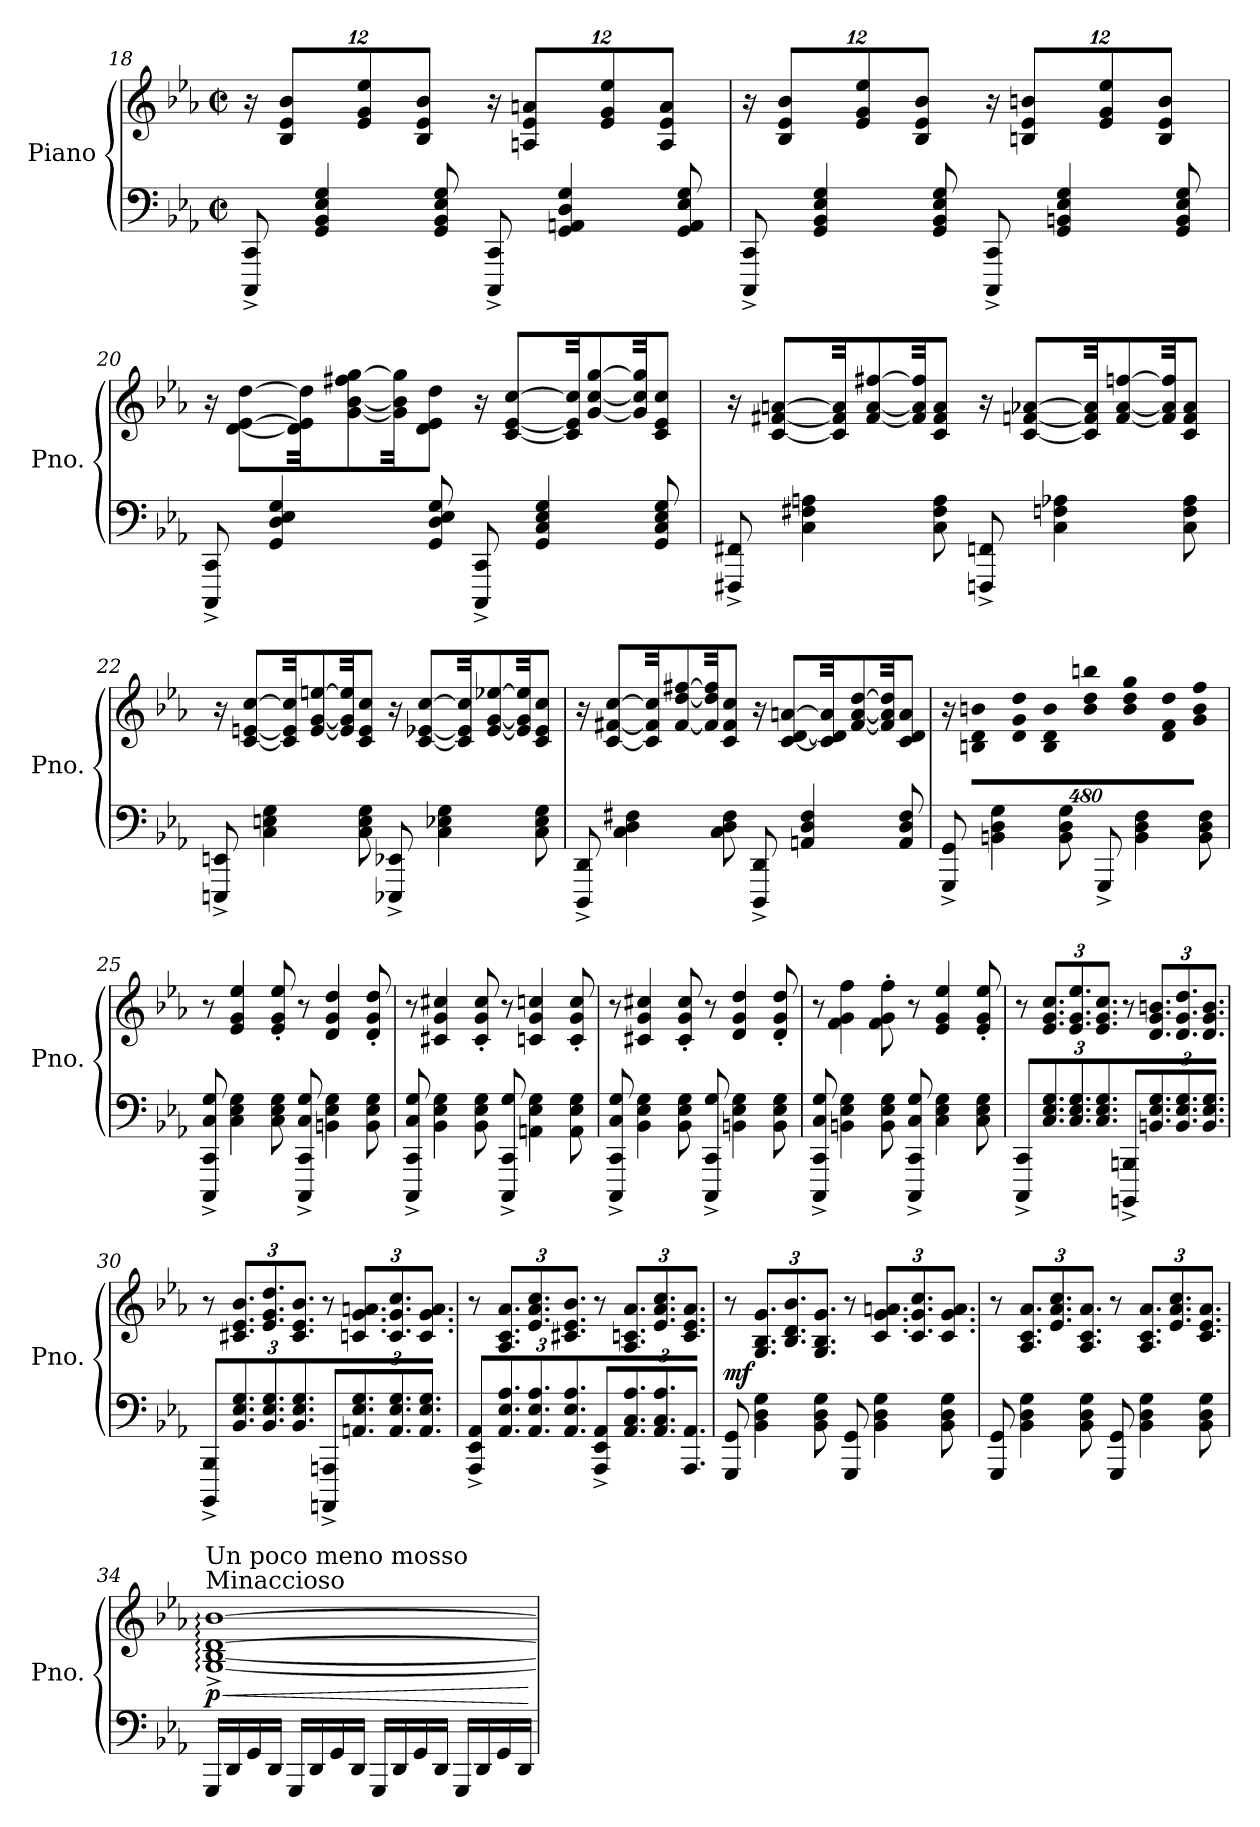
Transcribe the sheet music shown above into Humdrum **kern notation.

**kern	**kern	**dynam
*part1	*part1	*part1
*staff2	*staff1	*staff1/2
*I"Piano	*	*
*I'Pno.	*	*
*clefF4	*clefG2	*
*k[b-e-a-]	*k[b-e-a-]	*
*M2/2	*M2/2	*
*met(c|)	*met(c|)	*
=18	=18	=18
8CCC/^ 8CC/^	16r	.
*	*Xbrackettup	*
.	48%7B-/ 48%7e-/ 48%7b-/LL	.
4GG/ 4BB-/ 4E-/ 4G/	.	.
.	48%7e-/ 48%7g/ 48%7ee-/	.
.	48%7B-/ 48%7e-/ 48%7b-/JJ	.
8GG/ 8BB-/ 8E-/ 8G/	.	.
8CCC/^ 8CC/^	16r	.
.	48%7An/ 48%7e-/ 48%7an/LL	.
4GG/ 4AAn/ 4D/ 4G/	.	.
.	48%7e-/ 48%7g/ 48%7ee-/	.
.	48%7A/ 48%7e-/ 48%7a/JJ	.
8GG/ 8AA/ 8E-/ 8G/	.	.
!!LO:LB:g=z
=19	=19	=19
8CCC/^ 8CC/^	16r	.
.	48%7B-/ 48%7e-/ 48%7b-/LL	.
4GG/ 4BB-/ 4E-/ 4G/	.	.
.	48%7e-/ 48%7g/ 48%7ee-/	.
.	48%7B-/ 48%7e-/ 48%7b-/JJ	.
8GG/ 8BB-/ 8E-/ 8G/	.	.
8CCC/^ 8CC/^	16r	.
.	48%7Bn/ 48%7e-/ 48%7bn/LL	.
4GG/ 4BBn/ 4E-/ 4G/	.	.
.	48%7e-/ 48%7g/ 48%7ee-/	.
.	48%7B/ 48%7e-/ 48%7b/JJ	.
8GG/ 8BB/ 8E-/ 8G/	.	.
=20	=20	=20
8CCC/^ 8CC/^	16r	.
.	[8d\ [8e-\ [8dd\L	.
4GG/ 4D/ 4E-/ 4G/	.	.
.	32d\] 32e-\] 32dd\]KK	.
.	[8g\ [8b-\ 8ff#X\ [8gg\	.
.	32g\] 32b-\] 32gg\]KK	.
8GG/ 8D/ 8E-/ 8G/	8d\ 8e-\ 8dd\J	.
8CCC/^ 8CC/^	16r	.
.	[8c/ [8e-/ [8cc/L	.
4GG/ 4C/ 4E-/ 4G/	.	.
.	32c/] 32e-/] 32cc/]KK	.
.	[8g/ [8cc/ [8gg/	.
.	32g/] 32cc/] 32gg/]KK	.
8GG/ 8C/ 8E-/ 8G/	8c/ 8e-/ 8cc/J	.
!!LO:LB:g=z
=21	=21	=21
8FFF#X/^ 8FF#X/^	16r	.
.	[8c/ [8f#X/ [8an/L	.
4C\ 4F#X\ 4An\	.	.
.	32c/] 32f#/] 32a/]KK	.
.	[8f#/ [8a/ [8ff#X/	.
.	32f#/] 32a/] 32ff#/]KK	.
8C\ 8F#\ 8A\	8c/ 8f#/ 8a/J	.
8FFFn/^ 8FFn/^	16r	.
.	[8c/ [8fn/ [8a-X/L	.
4C\ 4Fn\ 4A-X\	.	.
.	32c/] 32f/] 32a-/]KK	.
.	[8f/ [8a-/ [8ffn/	.
.	32f/] 32a-/] 32ff/]KK	.
8C\ 8F\ 8A-\	8c/ 8f/ 8a-/J	.
=22	=22	=22
8EEEn/^ 8EEn/^	16r	.
.	[8c/ [8en/ [8cc/L	.
4C\ 4En\ 4G\	.	.
.	32c/] 32e/] 32cc/]KK	.
.	[8e/ [8g/ [8een/	.
.	32e/] 32g/] 32ee/]KK	.
8C\ 8E\ 8G\	8c/ 8e/ 8cc/J	.
8EEE-X/^ 8EE-X/^	16r	.
.	[8c/ [8e-X/ [8cc/L	.
4C\ 4E-X\ 4G\	.	.
.	32c/] 32e-/] 32cc/]KK	.
.	[8e-/ [8g/ [8ee-X/	.
.	32e-/] 32g/] 32ee-/]KK	.
8C\ 8E-\ 8G\	8c/ 8e-/ 8cc/J	.
!!LO:LB:g=z
=23	=23	=23
8DDD/^ 8DD/^	16r	.
.	[8c/ [8f#X/ [8cc/L	.
4C\ 4D\ 4F#X\	.	.
.	32c/] 32f#/] 32cc/]KK	.
.	[8f#/ [8dd/ [8ff#X/	.
.	32f#/] 32dd/] 32ff#/]KK	.
8C\ 8D\ 8F#\	8c/ 8f#/ 8cc/J	.
8DDD/^ 8DD/^	16r	.
.	[8c/ [8d/ [8an/L	.
4AAn/ 4D/ 4F#/	.	.
.	32c/] 32d/] 32a/]KK	.
.	[8f#/ [8a/ [8dd/	.
.	32f#/] 32a/] 32dd/]KK	.
8AA/ 8D/ 8F#/	8c/ 8d/ 8a/J	.
=24	=24	=24
8GGG/^ 8GG/^	16r	.
!	!LO:N:vis=16	!
.	1920%257Bn\ 1920%257d\ 1920%257bn\LL	.
4BBn\ 4D\ 4G\	.	.
!	!LO:N:vis=16	!
.	1920%257d\ 1920%257g\ 1920%257dd\	.
!	!LO:N:vis=16	!
.	1920%257B\ 1920%257d\ 1920%257b\	.
8BB\ 8D\ 8G\	.	.
!	!LO:N:vis=16	!
.	1920%257b\ 1920%257dd\ 1920%257bbn\	.
8GGG^/	.	.
!	!LO:N:vis=16	!
.	1920%257b\ 1920%257dd\ 1920%257gg\	.
4BB\ 4D\ 4F\	.	.
!	!LO:N:vis=16	!
.	1920%257d\ 1920%257f\ 1920%257dd\	.
!	!LO:N:vis=16	!
.	1920%257g\ 1920%257b\ 1920%257ff\JJ	.
8BB\ 8D\ 8F\	.	.
.	1920ryy	.
=25	=25	=25
8CCC/^ 8CC/^ 8C/^ 8G/^	8r	.
4C\ 4E-\ 4G\	4e-/ 4g/ 4ee-/	.
8C\ 8E-\ 8G\	8e-/' 8g/' 8ee-/'	.
8CCC/^ 8CC/^ 8C/^ 8G/^	8r	.
4BBn\ 4E-\ 4G\	4d/ 4g/ 4dd/	.
8BB\ 8E-\ 8G\	8d/' 8g/' 8dd/'	.
!!LO:PB:g=z
=26	=26	=26
8CCC/^ 8CC/^ 8C/^ 8G/^	8r	.
4BB-\ 4E-\ 4G\	4c#X/ 4g/ 4cc#X/	.
8BB-\ 8E-\ 8G\	8c#/' 8g/' 8cc#/'	.
8CCC/^ 8CC/^ 8G/^	8r	.
4AAn\ 4E-\ 4G\	4cn/ 4g/ 4ccn/	.
8AA\ 8E-\ 8G\	8c/' 8g/' 8cc/'	.
=27	=27	=27
8CCC/^ 8CC/^ 8C/^ 8G/^	8r	.
4BB-\ 4E-\ 4G\	4c#X/ 4g/ 4cc#X/	.
8BB-\ 8E-\ 8G\	8c#/' 8g/' 8cc#/'	.
8CCC/^ 8CC/^ 8G/^	8r	.
4BBn\ 4E-\ 4G\	4d/ 4g/ 4dd/	.
8BB\ 8E-\ 8G\	8d/' 8g/' 8dd/'	.
=28	=28	=28
8CCC/^ 8CC/^ 8C/^ 8G/^	8r	.
4BBn\ 4E-\ 4G\	4f\ 4g\ 4ff\	.
8BB\ 8E-\ 8G\	8f\' 8g\' 8ff\'	.
8CCC/^ 8CC/^ 8C/^ 8G/^	8r	.
4C\ 4E-\ 4G\	4e-/ 4g/ 4ee-/	.
8C\ 8E-\ 8G\	8e-/' 8g/' 8ee-/'	.
=29	=29	=29
8CCC/^ 8CC/^L	8r	.
*Xbrackettup	*	*
12.C/ 12.E-/ 12.G/	12.e-/ 12.g/ 12.cc/L	.
12.C/ 12.E-/ 12.G/	12.e-/ 12.g/ 12.ee-/	.
12.C/ 12.E-/ 12.G/J	12.e-/ 12.g/ 12.cc/J	.
8BBBBn/^ 8BBBn/^L	8r	.
12.BBn/ 12.E-/ 12.G/	12.d/ 12.g/ 12.bn/L	.
12.BB/ 12.E-/ 12.G/	12.d/ 12.g/ 12.dd/	.
12.BB/ 12.E-/ 12.G/J	12.d/ 12.g/ 12.b/J	.
!!LO:LB:g=z
=30	=30	=30
8BBBB-/^ 8BBB-/^L	8r	.
12.BB-/ 12.E-/ 12.G/	12.c#X/ 12.e-/ 12.b-/L	.
12.BB-/ 12.E-/ 12.G/	12.e-/ 12.g/ 12.dd/	.
12.BB-/ 12.E-/ 12.G/J	12.c#/ 12.e-/ 12.b-/J	.
8AAAAn/^ 8AAAn/^L	8r	.
12.AAn/ 12.E-/ 12.G/	12.cn/ 12.g/ 12.an/L	.
12.AA/ 12.E-/ 12.G/	12.c/ 12.g/ 12.cc/	.
12.AA/ 12.E-/ 12.G/J	12.c/ 12.g/ 12.a/J	.
=31	=31	=31
8AAA-/^ 8EE-/^ 8AA-/^L	8r	.
12.AA-/ 12.E-/ 12.A-/	12.A-/ 12.c/ 12.a-/L	.
12.AA-/ 12.E-/ 12.A-/	12.e-/ 12.a-/ 12.cc/	.
12.AA-/ 12.E-/ 12.A-/J	12.c#X/ 12.e-/ 12.b-/J	.
8AAA-/^ 8EE-/^ 8AA-/^L	8r	.
12.AA-/ 12.C/ 12.A-/	12.A-/ 12.cn/ 12.a-/L	.
12.AA-/ 12.C/ 12.A-/	12.e-/ 12.a-/ 12.cc/	.
12.AAA-/ 12.AA-/J	12.c/ 12.e-/ 12.a-/J	.
=32	=32	=32
!	!	!LO:DY:b
8GGG/ 8GG/	8r	mf
4BB-\ 4D\ 4G\	12.G/ 12.B-/ 12.g/L	.
.	12.B-/ 12.d/ 12.b-/	.
*	*MM130	*
8BB-\ 8D\ 8G\	12.G/ 12.B-/ 12.g/J	.
8GGG/ 8GG/	8r	.
4BB-\ 4D\ 4G\	12.c/ 12.g/ 12.an/L	.
.	12.c/ 12.g/ 12.cc/	.
8BB-\ 8D\ 8G\	12.c/ 12.g/ 12.a/J	.
=33	=33	=33
*	*MM124	*
8GGG/ 8GG/	8r	.
4BB-\ 4D\ 4G\	12.A-/ 12.c/ 12.a-/L	.
.	12.e-/ 12.a-/ 12.cc/	.
8BB-\ 8D\ 8G\	12.A-/ 12.c/ 12.a-/J	.
8GGG/ 8GG/	8r	.
4BB-\ 4D\ 4G\	12.A-/ 12.c/ 12.a-/L	.
.	12.e-/ 12.a-/ 12.cc/	.
*	*MM118	*
8BB-\ 8D\ 8G\	12.c/ 12.e-/ 12.a-/J	.
!!LO:LB:g=z
=34	=34	=34
*	*MM123	*
!	!LO:TX:a:t=Minaccioso	!
!	!LO:TX:a:t=Un poco meno mosso	!
!	!	!LO:HP:b
!	!	!LO:DY:n=1:b
16GGG/LL	[1G:^ [1B-:^ [1d:^ [1b-:^	< p
16DD/	.	.
16GG/	.	.
16DD/JJ	.	.
16GGG/LL	.	.
16DD/	.	.
16GG/	.	.
16DD/JJ	.	.
16GGG/LL	.	.
16DD/	.	.
16GG/	.	.
16DD/JJ	.	.
16GGG/LL	.	.
16DD/	.	.
16GG/	.	.
16DD/JJ	.	.
.	.	[
=	=	=
*-	*-	*-
